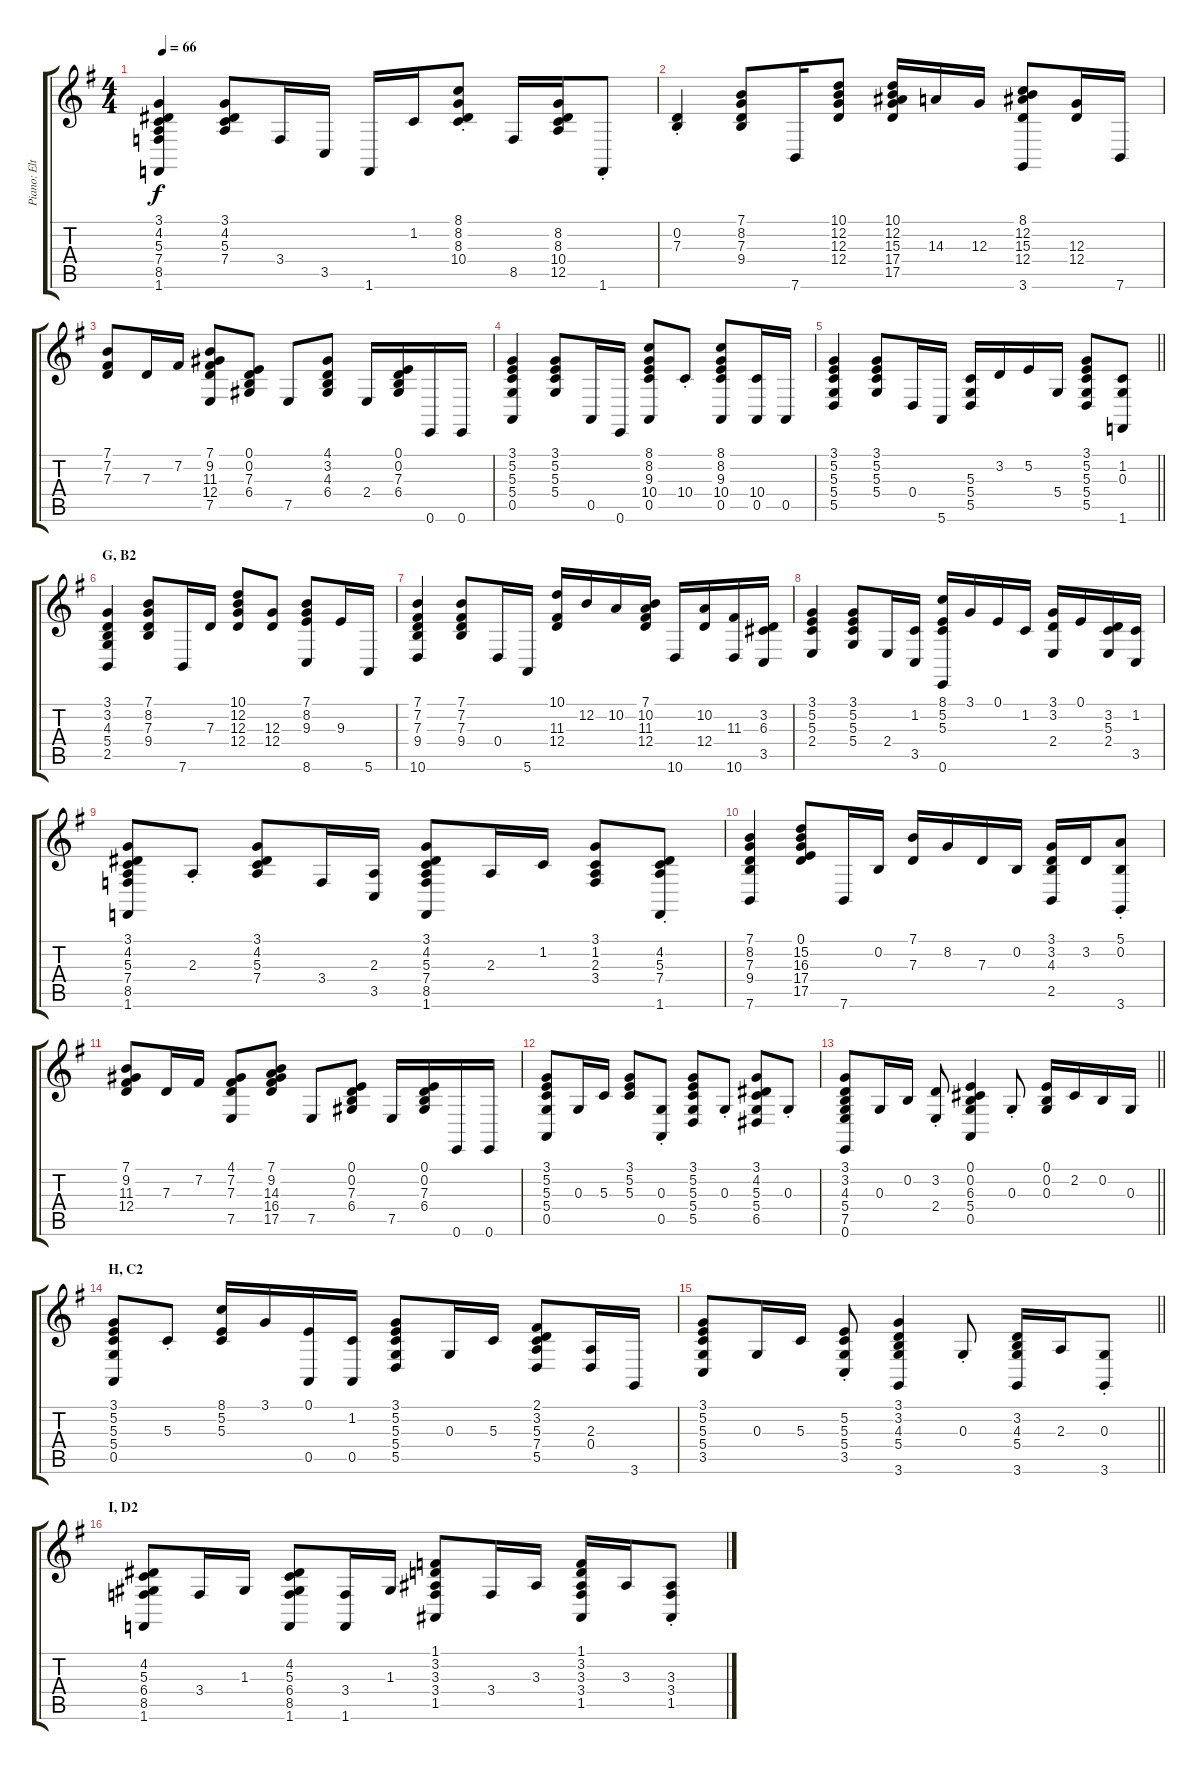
\track ("Piano: Elton John" "Piano: Elt") {instrument acousticgrandpiano}
\staff {score tabs}
\tuning (E4 B3 G3 D3 A2 E2) {hide}
\ts (4 4)
\tempo 66
\clef g2
\ks g
(3.1 4.2 5.3 7.4 8.5 1.6).4{dy f} (3.1 4.2 5.3 7.4).8 3.4.16 3.5.16 1.6.16 1.2.16 (8.1{st} 8.2{st} 8.3{st} 10.4{st}).8 8.5.16 (8.2 8.3 10.4 12.5).16 1.6{st}.8 |
(0.2{st} 7.3{st}).4 (7.1 8.2 7.3 9.4).8 7.6.16 (10.1 12.2 12.3 12.4).8 (10.1 12.2 15.3 17.4 17.5).16 14.3.16 12.3.16 (8.1 12.2 15.3 12.4 3.6).8 (12.3 12.4).16 7.6.16 |
(7.1 7.2 7.3).8 7.3.16 7.2.16 (7.1 9.2 11.3 12.4 7.5).8 (0.1 0.2 7.3 6.4).8 7.5.8 (4.1 3.2 4.3 6.4).8 2.4.16 (0.1 0.2 7.3 6.4).16 0.6.16 0.6.16 |
(3.1 5.2 5.3 5.4 0.5).4 (3.1 5.2 5.3 5.4).8 0.5.16 0.6.16 (8.1 8.2 9.3 10.4 0.5).8 10.4{st}.8 (8.1 8.2 9.3 10.4 0.5).8 (10.4 0.5).16 0.5.16 |
\barLineRight lightlight
(3.1 5.2 5.3 5.4 5.5).4 (3.1 5.2 5.3 5.4).8 0.4.16 5.6.16 (5.3 5.4 5.5).16 3.2.16 5.2.16 5.4.16 (3.1 5.2 5.3 5.4 5.5).8 (1.2 0.3 1.6).8 |
\section ("" "G, B2")
(3.1 3.2 4.3 5.4 2.5).4 (7.1 8.2 7.3 9.4).8 7.6.16 7.3.16 (10.1 12.2 12.3 12.4).8 (12.3 12.4).8 (7.1 8.2 9.3 8.6).8 9.3.16 5.6.16 |
(7.1 7.2 7.3 9.4 10.6).4 (7.1 7.2 7.3 9.4).8 0.4.16 5.6.16 (10.1 11.3 12.4).16 12.2.16 10.2.16 (7.1 10.2 11.3 12.4).16 10.6.16 (10.2 12.4).16 (11.3 10.6).16 (3.2 6.3 3.5).16 |
(3.1 5.2 5.3 2.4).4 (3.1 5.2 5.3 5.4).8 2.4.16 (1.2 3.5).16 (8.1 5.2 5.3 0.6).16 3.1.16 0.1.16 1.2.16 (3.1 3.2 2.4).16 0.1.16 (3.2 5.3 2.4).16 (1.2 3.5).16 |
(3.1 4.2 5.3 7.4 8.5 1.6).8 2.3{st}.8 (3.1 4.2 5.3 7.4).8 3.4.16 (2.3 3.5).16 (3.1 4.2 5.3 7.4 8.5 1.6).8 2.3.16 1.2.16 (3.1 1.2 2.3 3.4).8 (4.2{st} 5.3{st} 7.4{st} 1.6{st}).8 |
(7.1 8.2 7.3 9.4 7.6).4 (0.1 15.2 16.3 17.4 17.5).8 7.6.16 0.2.16 (7.1 7.3).16 8.2.16 7.3.16 0.2.16 (3.1 3.2 4.3 2.5).16 3.2.16 (5.1{st} 0.2{st} 3.6{st}).8 |
(7.1 9.2 11.3 12.4).8 7.3.16 7.2.16 (4.1 7.2 7.3 7.5).8 (7.1 9.2 14.3 16.4 17.5).8 7.5.8 (0.1 0.2 7.3 6.4).8 7.5.16 (0.1 0.2 7.3 6.4).16 0.6.16 0.6.16 |
(3.1 5.2 5.3 5.4 0.5).8 0.3.16 5.3.16 (3.1 5.2 5.3).8 (0.3{st} 0.5{st}).8 (3.1 5.2 5.3 5.4 5.5).8 0.3{st}.8 (3.1 4.2 5.3 5.4 6.5).8 0.3{st}.8 |
\barLineRight lightlight
(3.1 3.2 4.3 5.4 7.5 0.6).8 0.3.16 0.2.16 (3.2{st} 2.4{st}).8 (0.1 0.2 6.3 5.4 0.5).4 0.3{st}.8 (0.1 0.2 0.3).16 2.2.16 0.2.16 0.3.16 |
\section ("" "H, C2")
(3.1 5.2 5.3 5.4 0.5).8 5.3{st}.8 (8.1 5.2 5.3).16 3.1.16 (0.1 0.5).16 (1.2 0.5).16 (3.1 5.2 5.3 5.4 5.5).8 0.3.16 5.3.16 (2.1 3.2 5.3 7.4 5.5).8 (2.3 0.4).16 3.6.16 |
\barLineRight lightlight
(3.1 5.2 5.3 5.4 3.5).8 0.3.16 5.3.16 (5.2{st} 5.3{st} 5.4{st} 3.5{st}).8 (3.1 3.2 4.3 5.4 3.6).4 0.3{st}.8 (3.2 4.3 5.4 3.6).16 2.3.16 (0.3{st} 3.6{st}).8 |
\section ("" "I, D2")
(4.2 5.3 6.4 8.5 1.6).8 3.4.16 1.3.16 (4.2 5.3 6.4 8.5 1.6).8 (3.4 1.6).16 1.3.16 (1.1 3.2 3.3 3.4 1.5).8 3.4.16 3.3.16 (1.1 3.2 3.3 3.4 1.5).16 3.3.16 (3.3{st} 3.4{st} 1.5{st}).8
